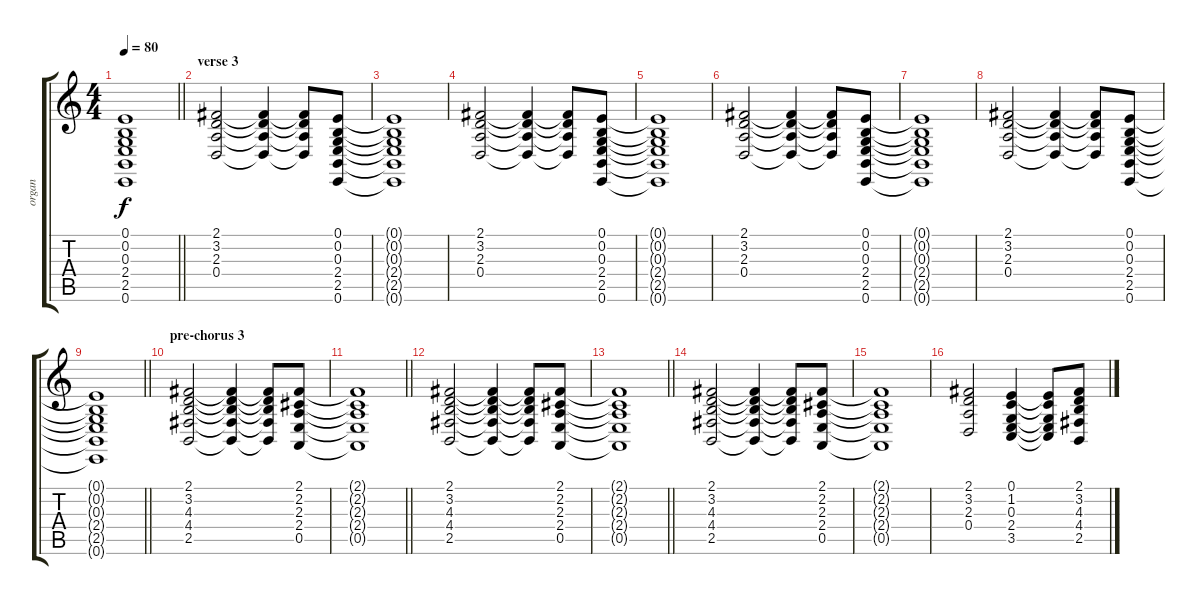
\track ("organ" "organ") {instrument drawbarorgan}
\staff {score tabs}
\tuning (E4 B3 G3 D3 A2 E2) {hide}
\ts (4 4)
\tempo 80
\clef g2
\barLineRight lightlight
\ks c
(0.1{t} 0.2{t} 0.3{t} 2.4{t} 2.5{t} 0.6{t}).1{dy f} |
\section ("" "verse 3")
(2.1 3.2 2.3 0.4).2 (2.1{t} 3.2{t} 2.3{t} 0.4{t}).4 (2.1{t} 3.2{t} 2.3{t} 0.4{t}).8 (0.1 0.2 0.3 2.4 2.5 0.6).8 |
(0.1{t} 0.2{t} 0.3{t} 2.4{t} 2.5{t} 0.6{t}).1 |
(2.1 3.2 2.3 0.4).2 (2.1{t} 3.2{t} 2.3{t} 0.4{t}).4 (2.1{t} 3.2{t} 2.3{t} 0.4{t}).8 (0.1 0.2 0.3 2.4 2.5 0.6).8 |
(0.1{t} 0.2{t} 0.3{t} 2.4{t} 2.5{t} 0.6{t}).1 |
(2.1 3.2 2.3 0.4).2 (2.1{t} 3.2{t} 2.3{t} 0.4{t}).4 (2.1{t} 3.2{t} 2.3{t} 0.4{t}).8 (0.1 0.2 0.3 2.4 2.5 0.6).8 |
(0.1{t} 0.2{t} 0.3{t} 2.4{t} 2.5{t} 0.6{t}).1 |
(2.1 3.2 2.3 0.4).2 (2.1{t} 3.2{t} 2.3{t} 0.4{t}).4 (2.1{t} 3.2{t} 2.3{t} 0.4{t}).8 (0.1 0.2 0.3 2.4 2.5 0.6).8 |
\barLineRight lightlight
(0.1{t} 0.2{t} 0.3{t} 2.4{t} 2.5{t} 0.6{t}).1 |
\section ("" "pre-chorus 3")
(2.1 3.2 4.3 4.4 2.5).2 (2.1{t} 3.2{t} 4.3{t} 4.4{t} 2.5{t}).4 (2.1{t} 3.2{t} 4.3{t} 4.4{t} 2.5{t}).8 (2.1 2.2 2.3 2.4 0.5).8 |
\barLineRight lightlight
(2.1{t} 2.2{t} 2.3{t} 2.4{t} 0.5{t}).1 |
(2.1 3.2 4.3 4.4 2.5).2 (2.1{t} 3.2{t} 4.3{t} 4.4{t} 2.5{t}).4 (2.1{t} 3.2{t} 4.3{t} 4.4{t} 2.5{t}).8 (2.1 2.2 2.3 2.4 0.5).8 |
\barLineRight lightlight
(2.1{t} 2.2{t} 2.3{t} 2.4{t} 0.5{t}).1 |
(2.1 3.2 4.3 4.4 2.5).2 (2.1{t} 3.2{t} 4.3{t} 4.4{t} 2.5{t}).4 (2.1{t} 3.2{t} 4.3{t} 4.4{t} 2.5{t}).8 (2.1 2.2 2.3 2.4 0.5).8 |
(2.1{t} 2.2{t} 2.3{t} 2.4{t} 0.5{t}).1 |
(2.1 3.2 2.3 0.4).2 (0.1 1.2 0.3 2.4 3.5).4 (0.1{t} 1.2{t} 0.3{t} 2.4{t} 3.5{t}).8 (2.1 3.2 4.3 4.4 2.5).8
